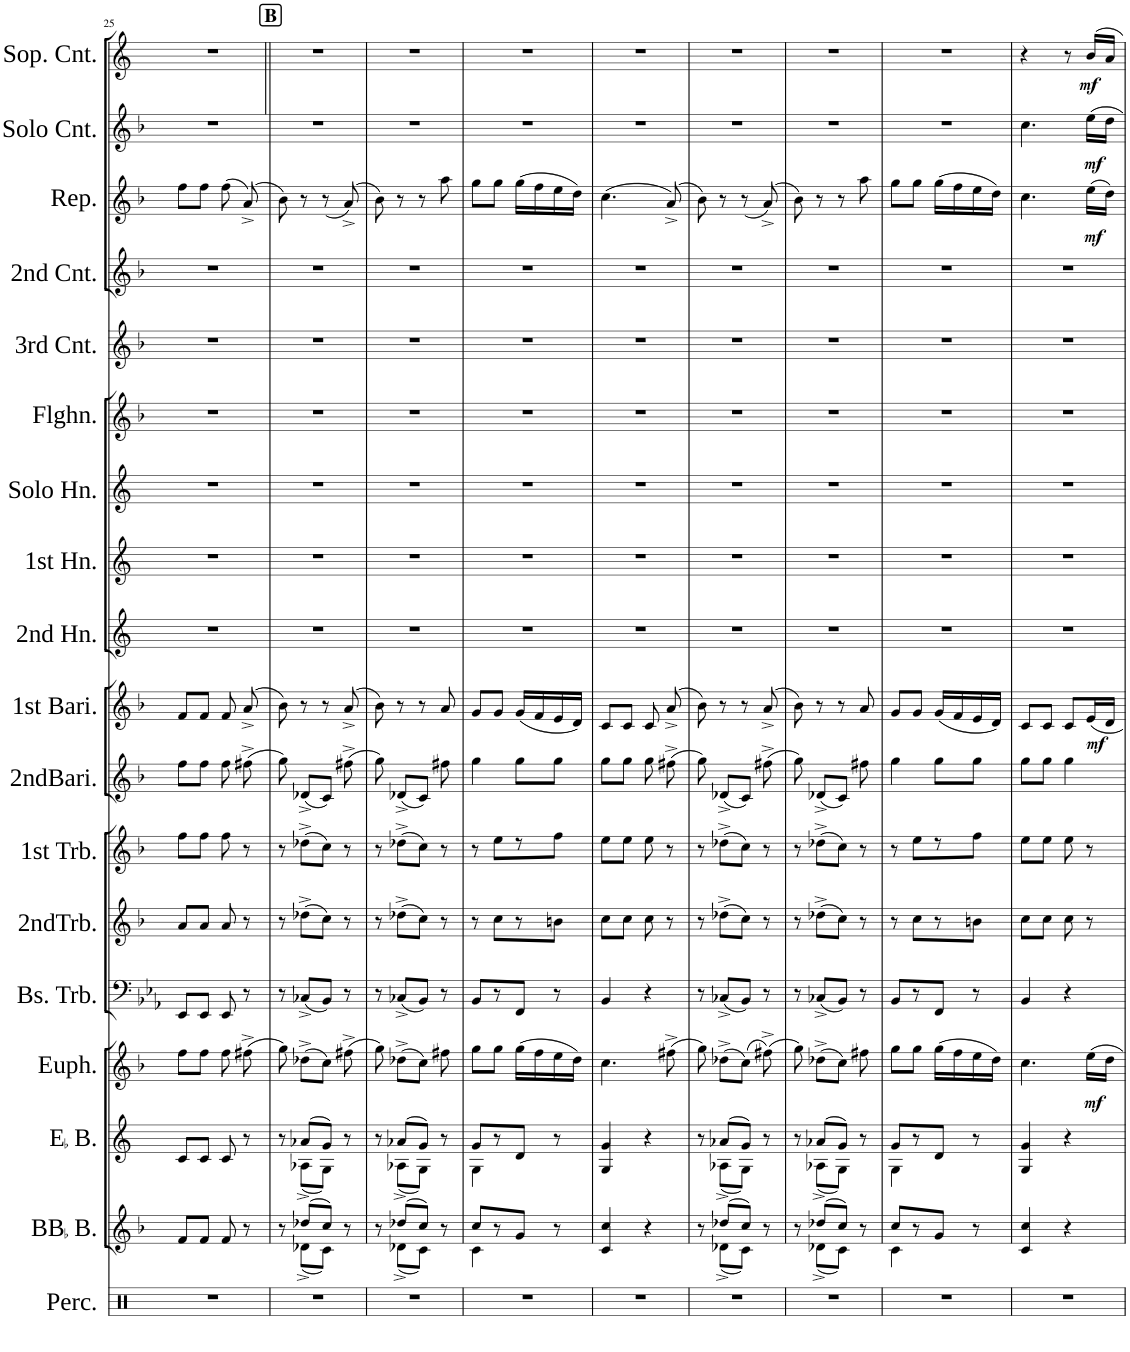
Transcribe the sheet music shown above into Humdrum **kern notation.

**kern	**kern	**kern	**kern	**dynam	**kern	**kern	**kern	**kern	**kern	**dynam	**kern	**kern	**kern	**kern	**kern	**kern	**kern	**dynam	**kern	**dynam	**kern	**dynam
*part18	*part17	*part16	*part15	*part15	*part14	*part13	*part12	*part11	*part10	*part10	*part9	*part8	*part7	*part6	*part5	*part4	*part3	*part3	*part2	*part2	*part1	*part1
*staff18	*staff17	*staff16	*staff15	*staff15	*staff14	*staff13	*staff12	*staff11	*staff10	*staff10	*staff9	*staff8	*staff7	*staff6	*staff5	*staff4	*staff3	*staff3	*staff2	*staff2	*staff1	*staff1
*I"Percussion	*I"BBaccidentalFlat Bass	*I"EaccidentalFlat Bass	*I"Euphonium	*	*I"Bass Trombone	*I"2nd Trombone	*I"1st Trombone	*I"2nd Baritone	*I"1st Baritone	*	*I"2nd Horn	*I"1st Horn	*I"Solo Horn	*I"Flugel Horn	*I"3rd Cornet	*I"2nd Cornet	*I"Repiano	*	*I"Solo Cornet	*	*I"Soprano Cornet	*
*I'Perc.	*I'BBaccidentalFlat B.	*I'EaccidentalFlat B.	*I'Euph.	*	*I'Bs. Trb.	*I'2ndTrb.	*I'1st Trb.	*I'2ndBari.	*I'1st Bari.	*	*I'2nd Hn.	*I'1st Hn.	*I'Solo Hn.	*I'Flghn.	*I'3rd Cnt.	*I'2nd Cnt.	*I'Rep.	*	*I'Solo Cnt.	*	*I'Sop. Cnt.	*
!!LO:PB:g=z
*clefX	*clefG2	*clefG2	*clefG2	*	*clefF4	*clefG2	*clefG2	*clefG2	*clefG2	*	*clefG2	*clefG2	*clefG2	*clefG2	*clefG2	*clefG2	*clefG2	*	*clefG2	*	*clefG2	*
*	*Trd15c26	*Trd12c21	*Trd8c14	*	*	*Trd8c14	*Trd8c14	*Trd8c14	*Trd8c14	*	*Trd5c9	*Trd5c9	*Trd5c9	*Trd1c2	*Trd1c2	*Trd1c2	*Trd1c2	*	*Trd1c2	*	*Trd-2c-3	*
*k[]	*k[b-]	*k[]	*k[b-]	*	*k[b-e-a-]	*k[b-]	*k[b-]	*k[b-]	*k[b-]	*	*k[]	*k[]	*k[]	*k[b-]	*k[b-]	*k[b-]	*k[b-]	*	*k[b-]	*	*k[]	*
*M2/4	*M2/4	*M2/4	*M2/4	*	*M2/4	*M2/4	*M2/4	*M2/4	*M2/4	*	*M2/4	*M2/4	*M2/4	*M2/4	*M2/4	*M2/4	*M2/4	*	*M2/4	*	*M2/4	*
=25	=25	=25	=25	=25	=25	=25	=25	=25	=25	=25	=25	=25	=25	=25	=25	=25	=25	=25	=25	=25	=25	=25
2r	8f/L	8c/L	8ff\L	.	8EE-/L	8a/L	8ff\L	8ff\L	8f/L	.	2r	2r	2r	2r	2r	2r	8ff\L	.	2r	.	2r	.
.	8f/J	8c/J	8ff\J	.	8EE-/J	8a/J	8ff\J	8ff\J	8f/J	.	.	.	.	.	.	.	8ff\J	.	.	.	.	.
.	8f/	8c/	8ff\	.	8EE-/	8a/	8ff\	8ff\	8f/	.	.	.	.	.	.	.	(8ff\	.	.	.	.	.
.	8r	8r	(8ff#X^\	.	8r	8r	8r	(8ff#X^\	(8a^/	.	.	.	.	.	.	.	(8a^/)	.	.	.	.	.
!!LO:REH:place=s1:a:B:cj:fs=14:t=B
=26||	=26||	=26||	=26||	=26||	=26||	=26||	=26||	=26||	=26||	=26||	=26||	=26||	=26||	=26||	=26||	=26||	=26||	=26||	=26||	=26||	=26||	=26||
*	*^	*^	*	*	*^	*^	*^	*	*	*	*	*	*	*	*	*	*	*	*	*	*	*
2r	8r	8ryy	8r	8ryy	8gg\)	.	8r	4.ryy	8r	4.ryy	8r	4.ryy	8gg\)	8b-\)	.	2r	2r	2r	2r	2r	2r	8b-\)	.	2r	.	2r	.
.	(8dd-X/L	(8d-X^\L	(8a-X/L	(8A-X^\L	(8dd-X^\L	.	(8C-X^/L	.	(8dd-X^\L	.	(8dd-X^\L	.	(8d-X^/L	8r	.	.	.	.	.	.	.	8r	.	.	.	.	.
.	8cc/J)	8c\J)	8g/J)	8G\J)	8cc\J)	.	8BB-/J)	.	8cc\J)	.	8cc\J)	.	8c/J)	8r	.	.	.	.	.	.	.	(8r	.	.	.	.	.
.	8r	8ryy	8r	8ryy	(8ff#X^\	.	8r	8ryy	8r	8ryy	8r	8ryy	(8ff#X^\	(8a^/	.	.	.	.	.	.	.	(8a^/)	.	.	.	.	.
=27	=27	=27	=27	=27	=27	=27	=27	=27	=27	=27	=27	=27	=27	=27	=27	=27	=27	=27	=27	=27	=27	=27	=27	=27	=27	=27	=27
2r	8r	8ryy	8r	8ryy	8gg\)	.	8r	4.ryy	8r	4.ryy	8r	4.ryy	8gg\)	8b-\)	.	2r	2r	2r	2r	2r	2r	8b-\)	.	2r	.	2r	.
.	(8dd-X/L	(8d-X^\L	(8a-X/L	(8A-X^\L	(8dd-X^\L	.	(8C-X^/L	.	(8dd-X^\L	.	(8dd-X^\L	.	(8d-X^/L	8r	.	.	.	.	.	.	.	8r	.	.	.	.	.
.	8cc/J)	8c\J)	8g/J)	8G\J)	8cc\J)	.	8BB-/J)	.	8cc\J)	.	8cc\J)	.	8c/J)	8r	.	.	.	.	.	.	.	8r	.	.	.	.	.
.	8r	8ryy	8r	8ryy	8ff#X\	.	8r	8ryy	8r	8ryy	8r	8ryy	8ff#X\	8a/	.	.	.	.	.	.	.	8aa\	.	.	.	.	.
*	*	*	*	*	*	*	*	*	*v	*v	*	*	*	*	*	*	*	*	*	*	*	*	*	*	*	*	*
*	*	*	*	*	*	*	*	*	*	*v	*v	*	*	*	*	*	*	*	*	*	*	*	*	*	*	*
=28	=28	=28	=28	=28	=28	=28	=28	=28	=28	=28	=28	=28	=28	=28	=28	=28	=28	=28	=28	=28	=28	=28	=28	=28	=28
2r	8cc/L	8c\L	8g/L	8G\L	8gg\L	.	8BB-/L	8ryy	8r	8r	4gg\	8g/L	.	2r	2r	2r	2r	2r	2r	8gg\L	.	2r	.	2r	.
.	8r	8ryy	8r	8ryy	8gg\J	.	8r	8ryy	8cc\L	8ee\L	.	8g/J	.	.	.	.	.	.	.	8gg\J	.	.	.	.	.
.	8g/J	8ryy	8d/J	8ryy	(16gg\LL	.	8FF/J	8ryy	8r	8r	8gg\L	(16g/LL	.	.	.	.	.	.	.	(16gg\LL	.	.	.	.	.
.	.	.	.	.	16ff\	.	.	.	.	.	.	16f/	.	.	.	.	.	.	.	16ff\	.	.	.	.	.
.	8r	8ryy	8r	8ryy	16ee\	.	8r	8ryy	8bn\J	8ff\J	8gg\J	16e/	.	.	.	.	.	.	.	16ee\	.	.	.	.	.
.	.	.	.	.	16dd\JJ)	.	.	.	.	.	.	16d/JJ)	.	.	.	.	.	.	.	16dd\JJ)	.	.	.	.	.
=29	=29	=29	=29	=29	=29	=29	=29	=29	=29	=29	=29	=29	=29	=29	=29	=29	=29	=29	=29	=29	=29	=29	=29	=29	=29
2r	4cc/	4c/	4g/	4G/	4.cc\	.	4BB-/	4ryy	8cc\L	8ee\L	8gg\L	8c/L	.	2r	2r	2r	2r	2r	2r	(4.cc\	.	2r	.	2r	.
.	.	.	.	.	.	.	.	.	8cc\J	8ee\J	8gg\J	8c/J	.	.	.	.	.	.	.	.	.	.	.	.	.
.	4r	4ryy	4r	4ryy	.	.	4r	4ryy	8cc\	8ee\	8gg\	8c/	.	.	.	.	.	.	.	.	.	.	.	.	.
.	.	.	.	.	(8ff#X^\	.	.	.	8r	8r	(8ff#X^\	(8a^/	.	.	.	.	.	.	.	(8a^/)	.	.	.	.	.
=30	=30	=30	=30	=30	=30	=30	=30	=30	=30	=30	=30	=30	=30	=30	=30	=30	=30	=30	=30	=30	=30	=30	=30	=30	=30
*	*	*	*	*	*	*	*	*	*^	*^	*	*	*	*	*	*	*	*	*	*	*	*	*	*	*
2r	8r	8ryy	8r	8ryy	8gg\)	.	8r	4.ryy	8r	4.ryy	8r	4.ryy	8gg\)	8b-\)	.	2r	2r	2r	2r	2r	2r	8b-\)	.	2r	.	2r	.
.	(8dd-X/L	(8d-X^\L	(8a-X/L	(8A-X^\L	(8dd-X^\L	.	(8C-X^/L	.	(8dd-X^\L	.	(8dd-X^\L	.	(8d-X^/L	8r	.	.	.	.	.	.	.	8r	.	.	.	.	.
.	8cc/J)	8c\J)	8g/J)	8G\J)	(8cc\J)	.	8BB-/J)	.	8cc\J)	.	8cc\J)	.	8c/J)	8r	.	.	.	.	.	.	.	(8r	.	.	.	.	.
.	8r	8ryy	8r	8ryy	(8ff#X^\)	.	8r	8ryy	8r	8ryy	8r	8ryy	(8ff#X^\	(8a^/	.	.	.	.	.	.	.	(8a^/)	.	.	.	.	.
=31	=31	=31	=31	=31	=31	=31	=31	=31	=31	=31	=31	=31	=31	=31	=31	=31	=31	=31	=31	=31	=31	=31	=31	=31	=31	=31	=31
2r	8r	8ryy	8r	8ryy	8gg\)	.	8r	4.ryy	8r	4.ryy	8r	4.ryy	8gg\)	8b-\)	.	2r	2r	2r	2r	2r	2r	8b-\)	.	2r	.	2r	.
.	(8dd-X/L	(8d-X^\L	(8a-X/L	(8A-X^\L	(8dd-X^\L	.	(8C-X^/L	.	(8dd-X^\L	.	(8dd-X^\L	.	(8d-X^/L	8r	.	.	.	.	.	.	.	8r	.	.	.	.	.
.	8cc/J)	8c\J)	8g/J)	8G\J)	8cc\J)	.	8BB-/J)	.	8cc\J)	.	8cc\J)	.	8c/J)	8r	.	.	.	.	.	.	.	8r	.	.	.	.	.
.	8r	8ryy	8r	8ryy	8ff#X\	.	8r	8ryy	8r	8ryy	8r	8ryy	8ff#X\	8a/	.	.	.	.	.	.	.	8aa\	.	.	.	.	.
*	*	*	*	*	*	*	*	*	*v	*v	*	*	*	*	*	*	*	*	*	*	*	*	*	*	*	*	*
*	*	*	*	*	*	*	*	*	*	*v	*v	*	*	*	*	*	*	*	*	*	*	*	*	*	*	*
=32	=32	=32	=32	=32	=32	=32	=32	=32	=32	=32	=32	=32	=32	=32	=32	=32	=32	=32	=32	=32	=32	=32	=32	=32	=32
2r	8cc/L	8c\L	8g/L	8G\L	8gg\L	.	8BB-/L	8ryy	8r	8r	4gg\	8g/L	.	2r	2r	2r	2r	2r	2r	8gg\L	.	2r	.	2r	.
.	8r	8ryy	8r	8ryy	8gg\J	.	8r	8ryy	8cc\L	8ee\L	.	8g/J	.	.	.	.	.	.	.	8gg\J	.	.	.	.	.
.	8g/J	8ryy	8d/J	8ryy	(16gg\LL	.	8FF/J	8ryy	8r	8r	8gg\L	(16g/LL	.	.	.	.	.	.	.	(16gg\LL	.	.	.	.	.
.	.	.	.	.	16ff\	.	.	.	.	.	.	16f/	.	.	.	.	.	.	.	16ff\	.	.	.	.	.
.	8r	8ryy	8r	8ryy	16ee\	.	8r	8ryy	8bn\J	8ff\J	8gg\J	16e/	.	.	.	.	.	.	.	16ee\	.	.	.	.	.
.	.	.	.	.	16dd\JJ)	.	.	.	.	.	.	16d/JJ)	.	.	.	.	.	.	.	16dd\JJ)	.	.	.	.	.
=33	=33	=33	=33	=33	=33	=33	=33	=33	=33	=33	=33	=33	=33	=33	=33	=33	=33	=33	=33	=33	=33	=33	=33	=33	=33
2r	4cc/	4c/	4g/	4G/	4.cc\	.	4BB-/	4ryy	8cc\L	8ee\L	8gg\L	8c/L	.	2r	2r	2r	2r	2r	2r	4.cc\	.	4.cc\	.	4r	.
.	.	.	.	.	.	.	.	.	8cc\J	8ee\J	8gg\J	8c/J	.	.	.	.	.	.	.	.	.	.	.	.	.
.	4r	4ryy	4r	4ryy	.	.	4r	4ryy	8cc\	8ee\	4gg\	8c/L	.	.	.	.	.	.	.	.	.	.	.	8r	.
!	!	!	!	!	!	!LO:DY:b	!	!	!	!	!	!	!LO:DY:b	!	!	!	!	!	!	!	!LO:DY:b	!	!LO:DY:b	!	!LO:DY:b
.	.	.	.	.	16ee\LL	mf	.	.	8r	8r	.	16e/L	mf	.	.	.	.	.	.	(16ee\LL	mf	16ee\LL	mf	16b/LL	mf
.	.	.	.	.	16dd\JJ	.	.	.	.	.	.	16d/JJ	.	.	.	.	.	.	.	16dd\JJ)	.	16dd\JJ	.	16a/JJ	.
*	*v	*v	*	*	*	*	*v	*v	*	*	*	*	*	*	*	*	*	*	*	*	*	*	*	*	*
*	*	*v	*v	*	*	*	*	*	*	*	*	*	*	*	*	*	*	*	*	*	*	*	*
=	=	=	=	=	=	=	=	=	=	=	=	=	=	=	=	=	=	=	=	=	=	=
*-	*-	*-	*-	*-	*-	*-	*-	*-	*-	*-	*-	*-	*-	*-	*-	*-	*-	*-	*-	*-	*-	*-
